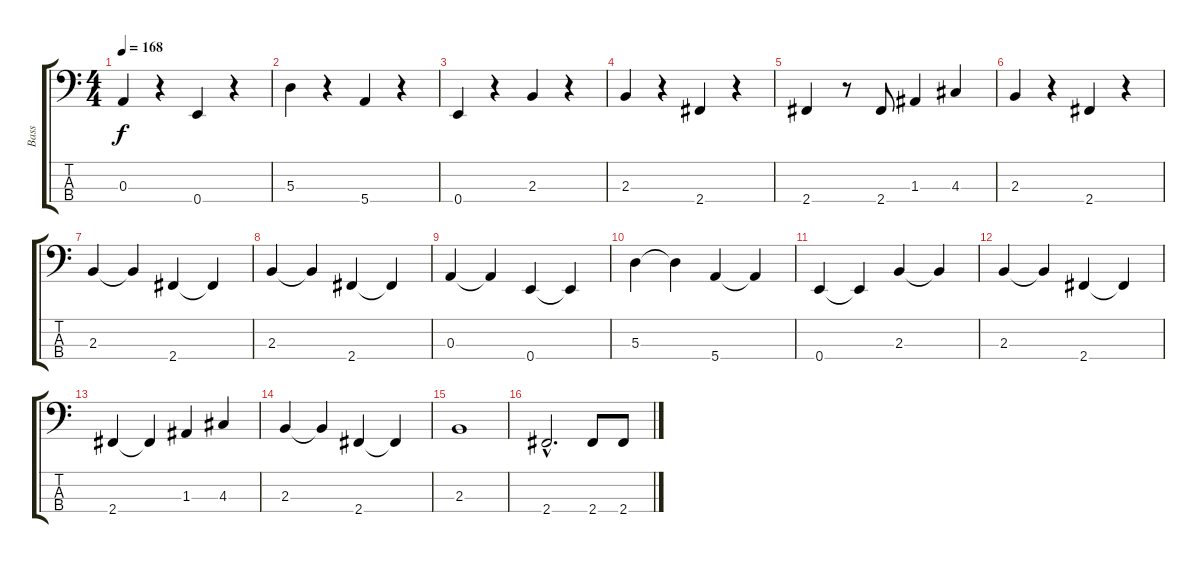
\track ("Bass" "Bass") {instrument electricbassfinger}
\staff {score tabs}
\tuning (G2 D2 A1 E1) {hide}
\ts (4 4)
\tempo 168
\clef f4
\ks c
0.3.4{dy f} r.4 0.4.4 r.4 |
5.3.4 r.4 5.4.4 r.4 |
0.4.4 r.4 2.3.4 r.4 |
2.3.4 r.4 2.4.4 r.4 |
2.4.4 r.8 2.4.8 1.3.4 4.3.4 |
2.3.4 r.4 2.4.4 r.4 |
2.3.4 2.3{t}.4 2.4.4 2.4{t}.4 |
2.3.4 2.3{t}.4 2.4.4 2.4{t}.4 |
0.3.4 0.3{t}.4 0.4.4 0.4{t}.4 |
5.3.4 5.3{t}.4 5.4.4 5.4{t}.4 |
0.4.4 0.4{t}.4 2.3.4 2.3{t}.4 |
2.3.4 2.3{t}.4 2.4.4 2.4{t}.4 |
2.4.4 2.4{t}.4 1.3.4 4.3.4 |
2.3.4 2.3{t}.4 2.4.4 2.4{t}.4 |
2.3.1 |
2.4{hac}.2{d} 2.4.8 2.4.8
